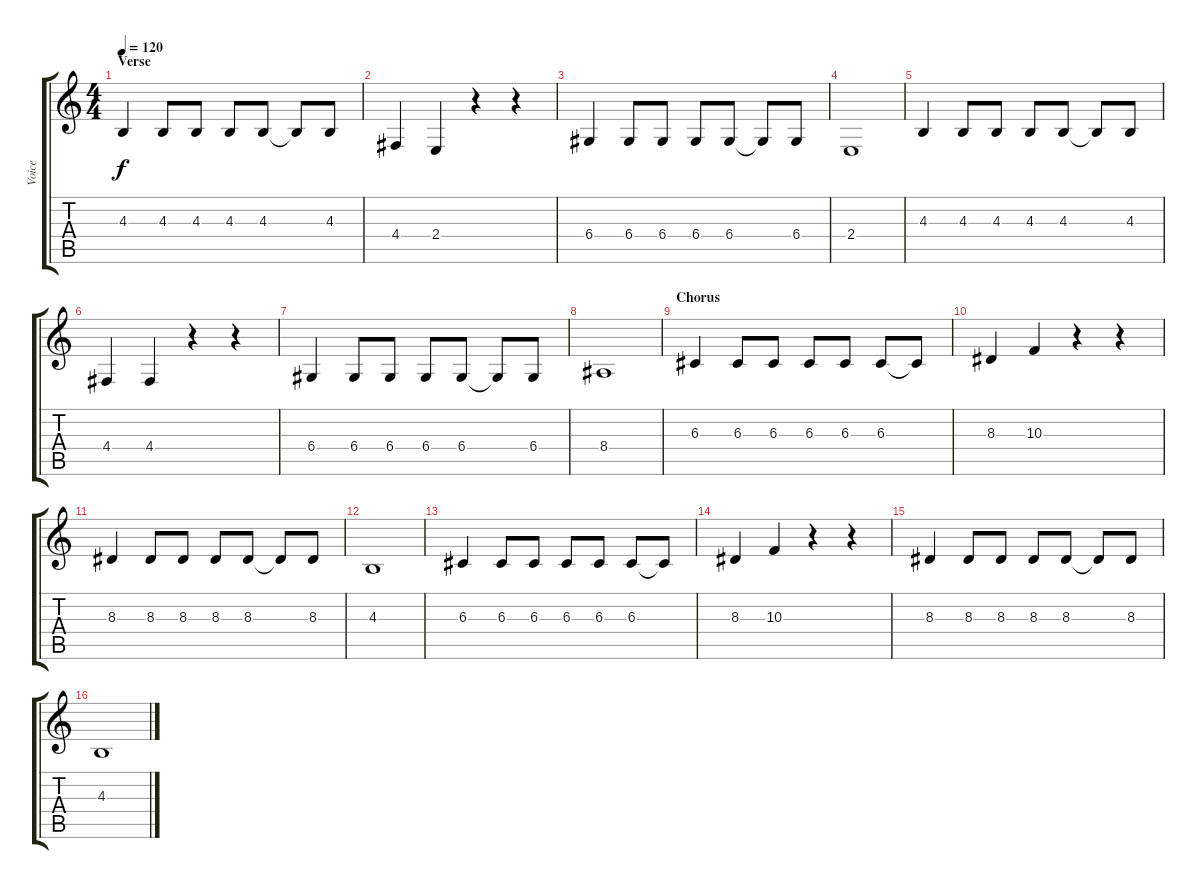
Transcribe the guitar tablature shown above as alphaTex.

\track ("Voice" "Voice") {instrument oboe}
\staff {score tabs}
\tuning (E4 B3 G3 D3 A2 E2) {hide}
\ts (4 4)
\section ("" "Verse")
\tempo 120
\clef g2
\ks c
4.3.4{dy f} 4.3.8 4.3.8 4.3.8 4.3.8 4.3{t}.8 4.3.8 |
4.4.4 2.4.4 r.4 r.4 |
6.4.4 6.4.8 6.4.8 6.4.8 6.4.8 6.4{t}.8 6.4.8 |
2.4.1 |
4.3.4 4.3.8 4.3.8 4.3.8 4.3.8 4.3{t}.8 4.3.8 |
4.4.4 4.4.4 r.4 r.4 |
6.4.4 6.4.8 6.4.8 6.4.8 6.4.8 6.4{t}.8 6.4.8 |
8.4.1 |
\section ("" "Chorus")
6.3.4 6.3.8 6.3.8 6.3.8 6.3.8 6.3.8 6.3{t}.8 |
8.3.4 10.3.4 r.4 r.4 |
8.3.4 8.3.8 8.3.8 8.3.8 8.3.8 8.3{t}.8 8.3.8 |
4.3.1 |
6.3.4 6.3.8 6.3.8 6.3.8 6.3.8 6.3.8 6.3{t}.8 |
8.3.4 10.3.4 r.4 r.4 |
8.3.4 8.3.8 8.3.8 8.3.8 8.3.8 8.3{t}.8 8.3.8 |
4.3.1
